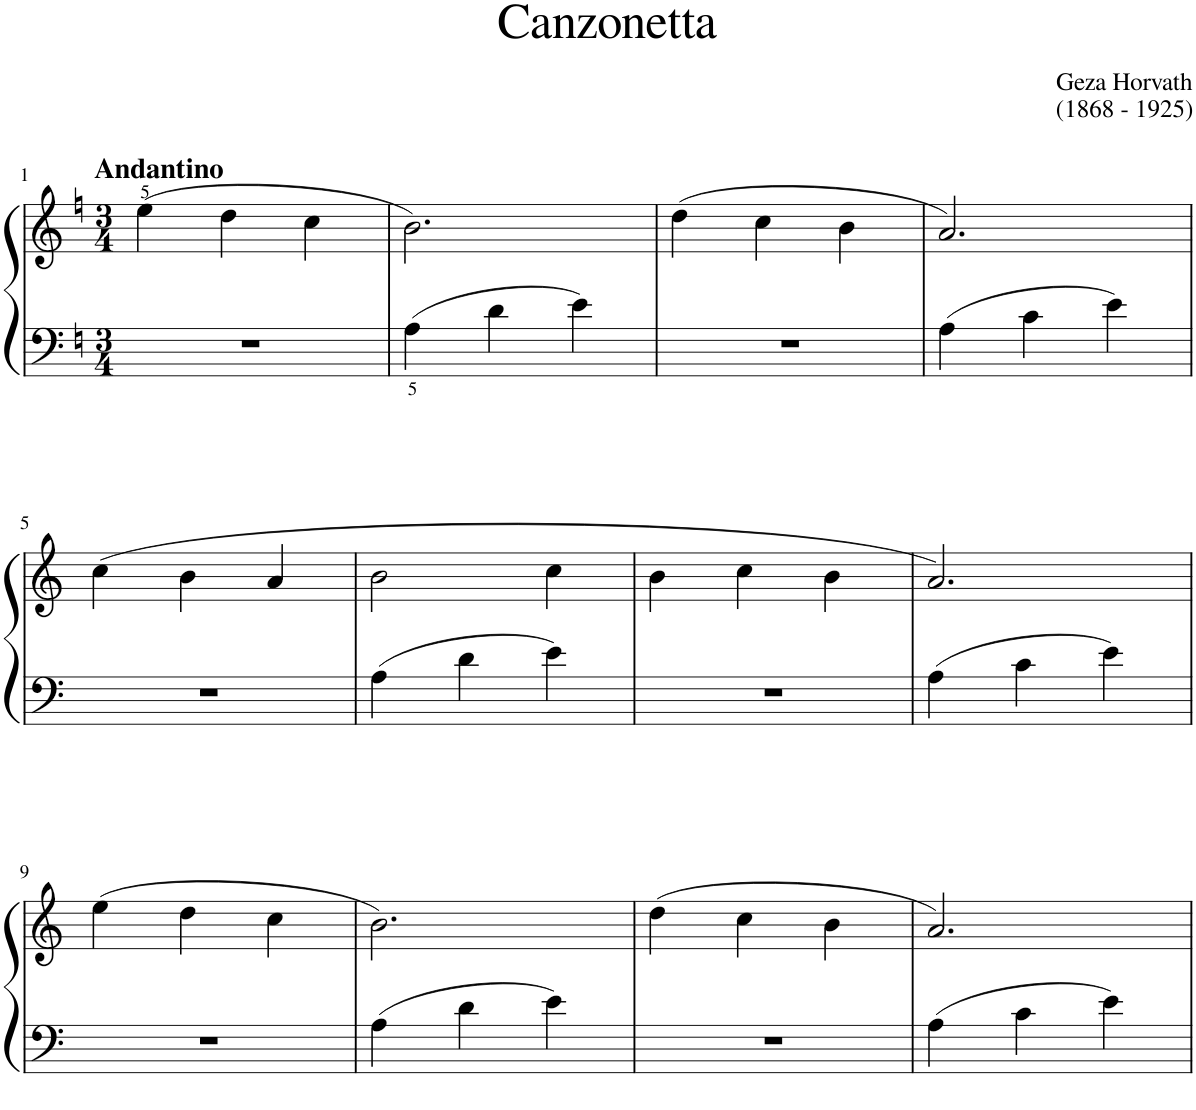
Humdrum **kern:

**kern	**kern
*part1	*part1
*staff2	*staff1
*I"Piano	*
*I'Pno	*
!!LO:PB:g=z
*clefF4	*clefG2
*k[]	*k[]
*M3/4	*M3/4
=1	=1
!	!LO:TX:a:B:t=Andantino
2.r	(4ee\
.	4dd\
.	4cc\
=2	=2
4A\	2.b\)
4d\	.
4e\	.
=3	=3
2.r	(4dd\
.	4cc\
.	4b\
=4	=4
4A\	2.a/)
4c\	.
4e\	.
!!LO:LB:g=z
=5	=5
2.r	(4cc\
.	4b\
.	4a/
=6	=6
4A\	2b\
4d\	.
4e\	4cc\
=7	=7
2.r	4b\
.	4cc\
.	4b\
=8	=8
4A\	2.a/)
4c\	.
4e\	.
!!LO:LB:g=z
=9	=9
2.r	(4ee\
.	4dd\
.	4cc\
=10	=10
4A\	2.b\)
4d\	.
4e\	.
=11	=11
2.r	(4dd\
.	4cc\
.	4b\
=12	=12
4A\	2.a/)
4c\	.
4e\	.
=	=
*-	*-
